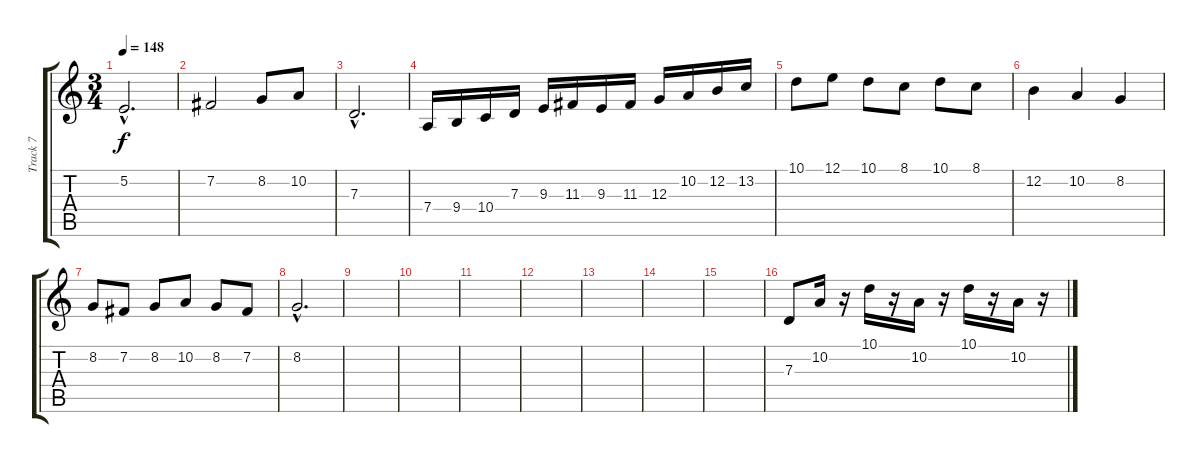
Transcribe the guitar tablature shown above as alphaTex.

\track ("Track 7" "Track 7") {instrument violin}
\staff {score tabs}
\tuning (E4 B3 G3 D3 A2 E2) {hide}
\ts (3 4)
\tempo 148
\clef g2
\ks c
5.2{hac}.2{d dy f} |
7.2.2 8.2.8 10.2.8 |
7.3{hac}.2{d} |
7.4.16{volume 16} 9.4.16 10.4.16 7.3.16 9.3.16 11.3.16 9.3.16 11.3.16 12.3.16 10.2.16 12.2.16 13.2.16 |
10.1.8{volume 13} 12.1.8 10.1.8 8.1.8 10.1.8 8.1.8 |
12.2.4 10.2.4 8.2.4 |
8.2.8 7.2.8 8.2.8 10.2.8 8.2.8 7.2.8 |
8.2{hac}.2{d} |
|
|
|
|
|
|
|
7.3.8{volume 16} 10.2.16 r.16 10.1.16 r.16 10.2.16 r.16 10.1.16 r.16 10.2.16 r.16
